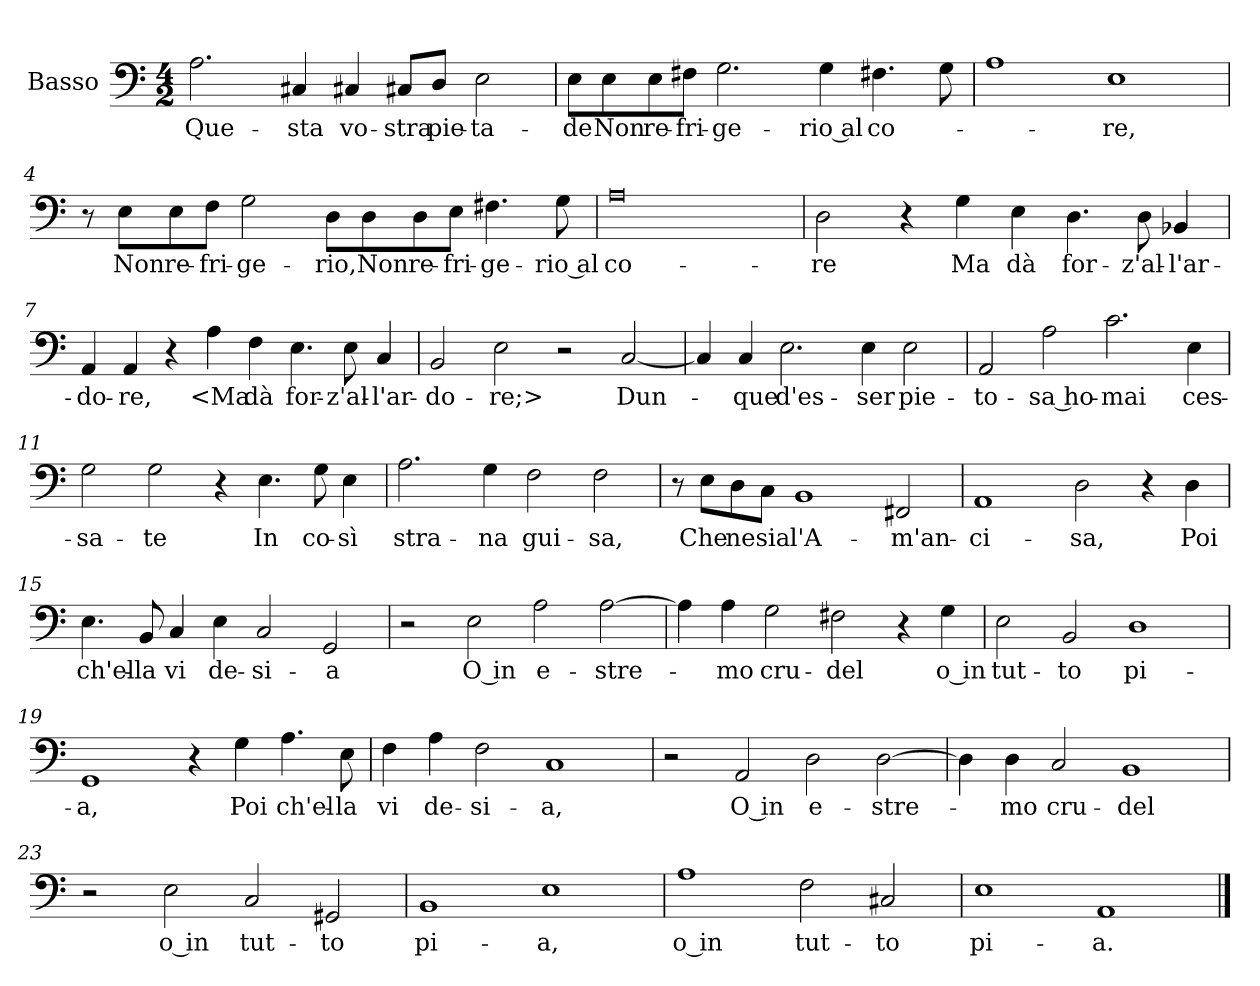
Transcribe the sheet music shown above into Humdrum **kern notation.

**kern	**text
*part1	*part1
*staff1	*staff1
*I"Basso	*
*I'B	*
*clefF4	*
*k[]	*
*M4/2	*
=1	=1
2.A	Que-
4C#X	-sta
4C#X	vo-
8C#X/L	-stra
8D/J	pie-
2E	-ta-
=2	=2
8E\L	-de
8E\	Non
8E\	re-
8F#X\J	-fri-
2.G	-ge-
4G	-rio al
4.F#X	co-
8G	.
=3	=3
1A	.
1E	-re,
=4	=4
8r	.
8E\L	Non
8E\	re-
8F\J	-fri-
2G	-ge-
8D\L	-rio,
8D\	Non
8D\	re-
8E\J	-fri-
4.F#X	-ge-
8G	-rio al
=5	=5
0A	co-
=6	=6
2D	-re
4r	.
4G	Ma
4E	dà
4.D	for-
8D	-z'al-
4BB-X	-l'ar-
=7	=7
4AA	-do-
4AA	-re,
4r	.
4A	<Ma
4F	dà
4.E	for-
8E	-z'al-
4C	-l'ar-
=8	=8
2BB	-do-
2E	-re;>
2r	.
[2C	Dun-
=9	=9
4C]	.
4C	-que
2.E	d'es-
4E	-ser
2E	pie-
=10	=10
2AA	-to-
2A	-sa ho-
2.c	-mai
4E	ces-
=11	=11
2G	-sa-
2G	-te
4r	.
4.E	In
8G	co-
4E	-sì
=12	=12
2.A	stra-
4G	-na
2F	gui-
2F	-sa,
=13	=13
8r	.
8E\L	Che
8D\	ne
8C\J	sia
1BB	l'A-
2FF#X	-m'an-
=14	=14
1AA	-ci-
2D	-sa,
4r	.
4D	Poi
=15	=15
4.E	ch'el-
8BB	-la
4C	vi
4E	de-
2C	-si-
2GG	-a
=16	=16
2r	.
2E	O in
2A	e-
[2A	-stre-
=17	=17
4A]	.
4A	-mo
2G	cru-
2F#X	-del
4r	.
4G	o in
=18	=18
2E	tut-
2BB	-to
1D	pi-
=19	=19
1GG	-a,
4r	.
4G	Poi
4.A	ch'el-
8E	-la
=20	=20
4F	vi
4A	de-
2F	-si-
1C	-a,
=21	=21
2r	.
2AA	O in
2D	e-
[2D	-stre-
=22	=22
4D]	.
4D	-mo
2C	cru-
1BB	-del
=23	=23
2r	.
2E	o in
2C	tut-
2GG#X	-to
=24	=24
1BB	pi-
1E	-a,
=25	=25
1A	o in
2F	tut-
2C#X	-to
=26	=26
1E	pi-
1AA	-a.
==	==
*-	*-
